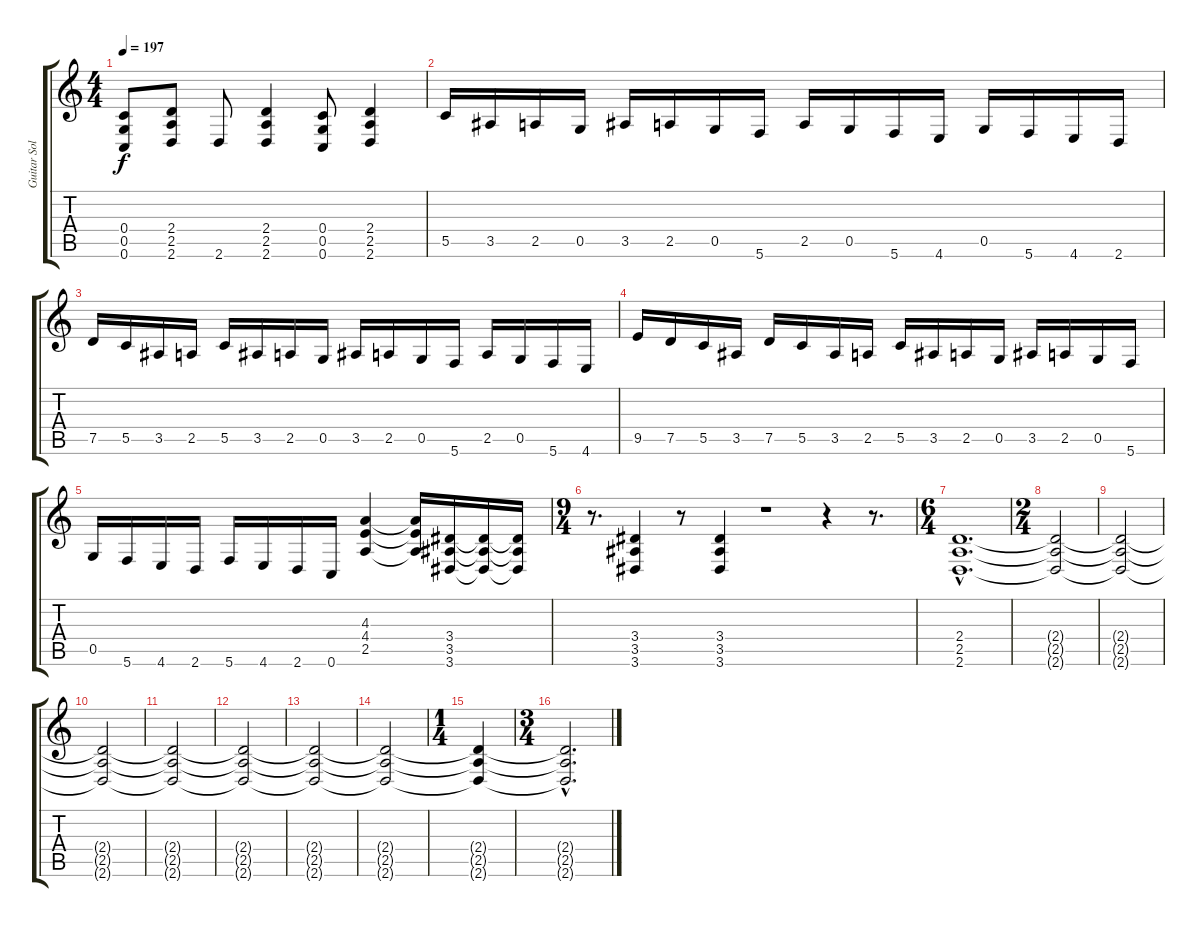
\track ("Guitar Solo" "Guitar Sol") {instrument overdrivenguitar}
\staff {score tabs}
\tuning (D4 A3 F3 C3 G2 C2) {hide}
\ts (4 4)
\tempo 197
\clef g2
\ks c
(0.4 0.5 0.6).8{dy f} (2.4 2.5 2.6).8 2.6.8 (2.4 2.5 2.6).4 (0.4 0.5 0.6).8 (2.4 2.5 2.6).4 |
5.5.16 3.5.16 2.5.16 0.5.16 3.5.16 2.5.16 0.5.16 5.6.16 2.5.16 0.5.16 5.6.16 4.6.16 0.5.16 5.6.16 4.6.16 2.6.16 |
7.5.16 5.5.16 3.5.16 2.5.16 5.5.16 3.5.16 2.5.16 0.5.16 3.5.16 2.5.16 0.5.16 5.6.16 2.5.16 0.5.16 5.6.16 4.6.16 |
9.5.16 7.5.16 5.5.16 3.5.16 7.5.16 5.5.16 3.5.16 2.5.16 5.5.16 3.5.16 2.5.16 0.5.16 3.5.16 2.5.16 0.5.16 5.6.16 |
0.5.16 5.6.16 4.6.16 2.6.16 5.6.16 4.6.16 2.6.16 0.6.16 (4.3 4.4 2.5).4 (4.3{t} 4.4{t} 2.5{t}).16 (3.4 3.5 3.6).16 (3.4{t} 3.5{t} 3.6{t}).16 (3.4{t} 3.5{t} 3.6{t}).16 |
\ts (9 4)
r.8{d} (3.4 3.5 3.6).4 r.8 (3.4 3.5 3.6).4 r.1 r.4 r.8{d} |
\ts (6 4)
(2.4{hac} 2.5{hac} 2.6{hac}).1{d} |
\ts (2 4)
(2.4{t} 2.5{t} 2.6{t}).2 |
(2.4{t} 2.5{t} 2.6{t}).2 |
(2.4{t} 2.5{t} 2.6{t}).2 |
(2.4{t} 2.5{t} 2.6{t}).2 |
(2.4{t} 2.5{t} 2.6{t}).2 |
(2.4{t} 2.5{t} 2.6{t}).2 |
(2.4{t} 2.5{t} 2.6{t}).2 |
\ts (1 4)
(2.4{t} 2.5{t} 2.6{t}).4 |
\ts (3 4)
(2.4{hac t} 2.5{hac t} 2.6{hac t}).2{d}
